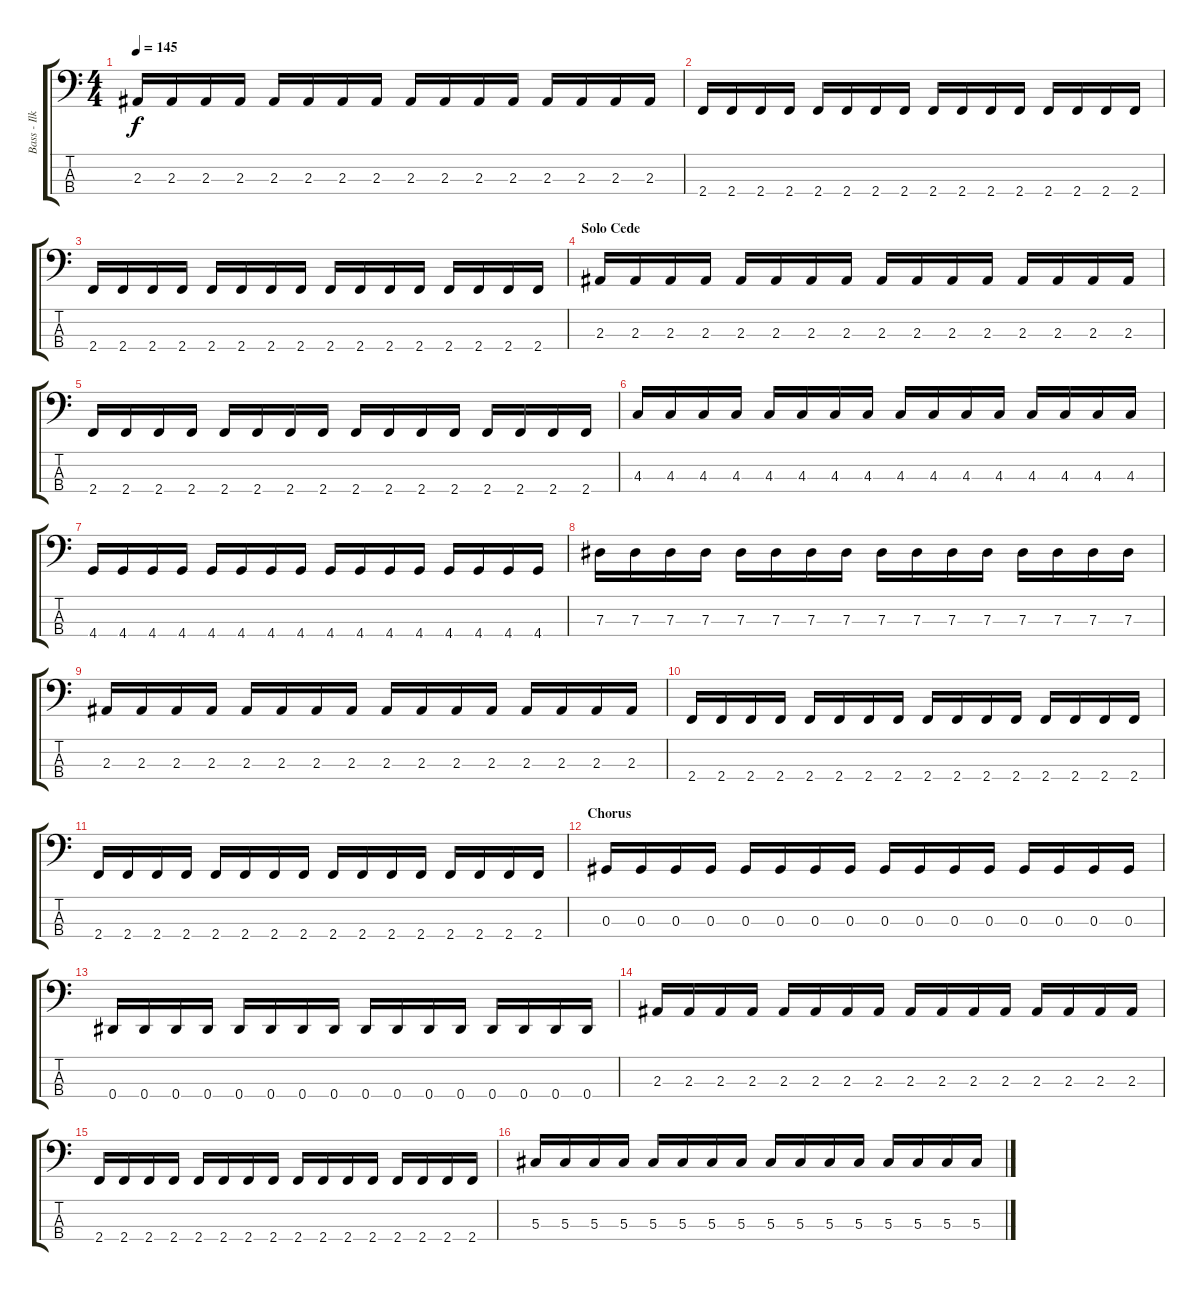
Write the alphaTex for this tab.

\track ("Bass - Ilker Erstin" "Bass - Ilk") {instrument electricbassfinger}
\staff {score tabs}
\tuning (Gb2 Db2 Ab1 Eb1) {hide}
\ts (4 4)
\tempo 145
\clef f4
\ks c
2.3.16{dy f} 2.3.16 2.3.16 2.3.16 2.3.16 2.3.16 2.3.16 2.3.16 2.3.16 2.3.16 2.3.16 2.3.16 2.3.16 2.3.16 2.3.16 2.3.16 |
2.4.16 2.4.16 2.4.16 2.4.16 2.4.16 2.4.16 2.4.16 2.4.16 2.4.16 2.4.16 2.4.16 2.4.16 2.4.16 2.4.16 2.4.16 2.4.16 |
2.4.16 2.4.16 2.4.16 2.4.16 2.4.16 2.4.16 2.4.16 2.4.16 2.4.16 2.4.16 2.4.16 2.4.16 2.4.16 2.4.16 2.4.16 2.4.16 |
\section ("" "Solo Cede")
2.3.16 2.3.16 2.3.16 2.3.16 2.3.16 2.3.16 2.3.16 2.3.16 2.3.16 2.3.16 2.3.16 2.3.16 2.3.16 2.3.16 2.3.16 2.3.16 |
2.4.16 2.4.16 2.4.16 2.4.16 2.4.16 2.4.16 2.4.16 2.4.16 2.4.16 2.4.16 2.4.16 2.4.16 2.4.16 2.4.16 2.4.16 2.4.16 |
4.3.16 4.3.16 4.3.16 4.3.16 4.3.16 4.3.16 4.3.16 4.3.16 4.3.16 4.3.16 4.3.16 4.3.16 4.3.16 4.3.16 4.3.16 4.3.16 |
4.4.16 4.4.16 4.4.16 4.4.16 4.4.16 4.4.16 4.4.16 4.4.16 4.4.16 4.4.16 4.4.16 4.4.16 4.4.16 4.4.16 4.4.16 4.4.16 |
7.3.16 7.3.16 7.3.16 7.3.16 7.3.16 7.3.16 7.3.16 7.3.16 7.3.16 7.3.16 7.3.16 7.3.16 7.3.16 7.3.16 7.3.16 7.3.16 |
2.3.16 2.3.16 2.3.16 2.3.16 2.3.16 2.3.16 2.3.16 2.3.16 2.3.16 2.3.16 2.3.16 2.3.16 2.3.16 2.3.16 2.3.16 2.3.16 |
2.4.16 2.4.16 2.4.16 2.4.16 2.4.16 2.4.16 2.4.16 2.4.16 2.4.16 2.4.16 2.4.16 2.4.16 2.4.16 2.4.16 2.4.16 2.4.16 |
2.4.16 2.4.16 2.4.16 2.4.16 2.4.16 2.4.16 2.4.16 2.4.16 2.4.16 2.4.16 2.4.16 2.4.16 2.4.16 2.4.16 2.4.16 2.4.16 |
\section ("" "Chorus")
0.3.16 0.3.16 0.3.16 0.3.16 0.3.16 0.3.16 0.3.16 0.3.16 0.3.16 0.3.16 0.3.16 0.3.16 0.3.16 0.3.16 0.3.16 0.3.16 |
0.4.16 0.4.16 0.4.16 0.4.16 0.4.16 0.4.16 0.4.16 0.4.16 0.4.16 0.4.16 0.4.16 0.4.16 0.4.16 0.4.16 0.4.16 0.4.16 |
2.3.16 2.3.16 2.3.16 2.3.16 2.3.16 2.3.16 2.3.16 2.3.16 2.3.16 2.3.16 2.3.16 2.3.16 2.3.16 2.3.16 2.3.16 2.3.16 |
2.4.16 2.4.16 2.4.16 2.4.16 2.4.16 2.4.16 2.4.16 2.4.16 2.4.16 2.4.16 2.4.16 2.4.16 2.4.16 2.4.16 2.4.16 2.4.16 |
5.3.16 5.3.16 5.3.16 5.3.16 5.3.16 5.3.16 5.3.16 5.3.16 5.3.16 5.3.16 5.3.16 5.3.16 5.3.16 5.3.16 5.3.16 5.3.16
